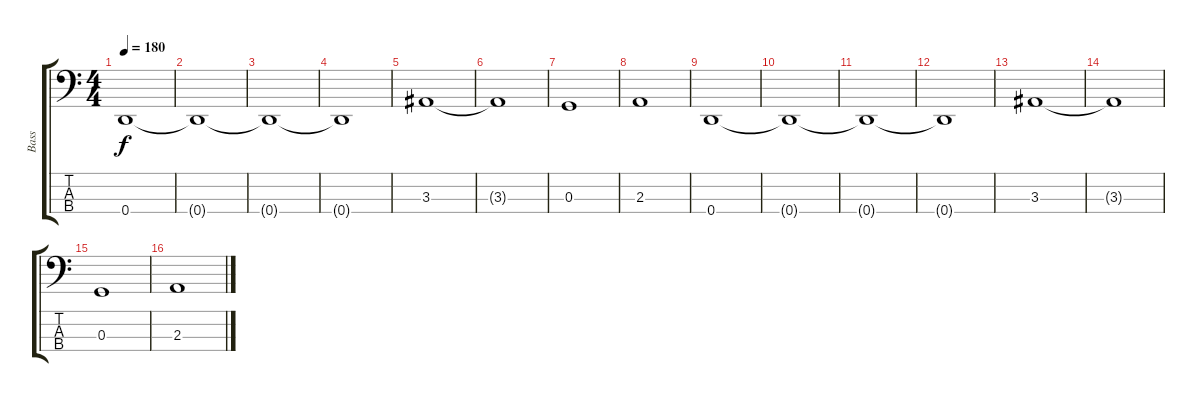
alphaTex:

\track ("Bass" "Bass") {instrument electricbasspick}
\staff {score tabs}
\tuning (F2 C2 G1 D1) {hide}
\ts (4 4)
\tempo 180
\clef f4
\ks c
0.4.1{dy f} |
0.4{t}.1 |
0.4{t}.1 |
0.4{t}.1 |
3.3.1 |
3.3{t}.1 |
0.3.1 |
2.3.1 |
0.4.1 |
0.4{t}.1 |
0.4{t}.1 |
0.4{t}.1 |
3.3.1 |
3.3{t}.1 |
0.3.1 |
2.3.1
